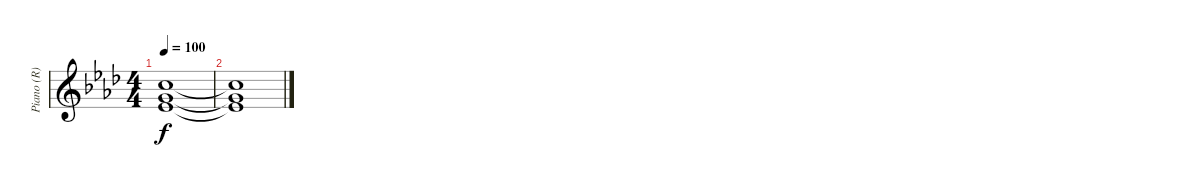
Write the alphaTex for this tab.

\track ("Piano (R)" "Piano (R)") {instrument acousticgrandpiano}
\staff {score}
\tuning (E4 B3 G3 D3 A2 E2 B1) {hide}
\ts (4 4)
\tempo 100
\clef g2
\ks ab
(8.1 8.2 8.3).1{dy f} |
(8.1{t} 8.2{t} 8.3{t}).1
